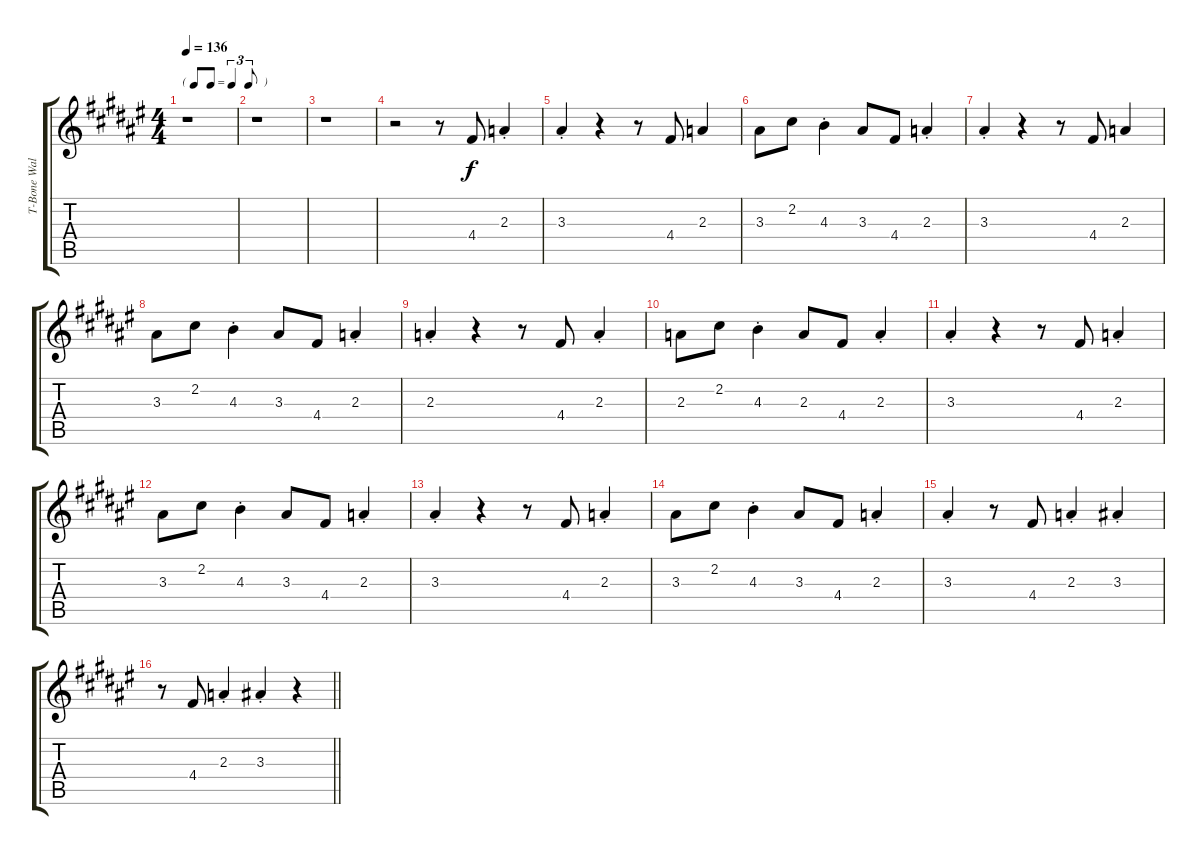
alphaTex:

\track ("T-Bone Walker - Electric Guitar" "T-Bone Wal") {instrument electricguitarjazz}
\staff {score tabs}
\tuning (E4 B3 G3 D3 A2 E2) {hide}
\ts (4 4)
\tf triplet8th
\tempo 136
\clef g2
\ks f#
r.1{dy f instrument electricguitarjazz} |
r.1 |
r.1 |
\ks d#minor
r.2 r.8 4.4.8 2.3{st}.4 |
3.3{st}.4 r.4 r.8 4.4.8 2.3.4 |
\ks f#
3.3.8 2.2.8 4.3{st}.4 3.3.8 4.4.8 2.3{st}.4 |
\ks d#minor
3.3{st}.4 r.4 r.8 4.4.8 2.3.4 |
3.3.8 2.2.8 4.3{st}.4 3.3.8 4.4.8 2.3{st}.4 |
\ks f#
2.3{st}.4 r.4 r.8 4.4.8 2.3{st}.4 |
\ks d#minor
2.3.8 2.2.8 4.3{st}.4 2.3.8 4.4.8 2.3{st}.4 |
3.3{st}.4 r.4 r.8 4.4.8 2.3{st}.4 |
\ks f#
3.3.8 2.2.8 4.3{st}.4 3.3.8 4.4.8 2.3{st}.4 |
\ks d#minor
3.3{st}.4 r.4 r.8 4.4.8 2.3{st}.4 |
3.3.8 2.2.8 4.3{st}.4 3.3.8 4.4.8 2.3{st}.4 |
3.3{st}.4 r.8 4.4.8 2.3{st}.4 3.3{st}.4 |
\barLineRight lightlight
\ks f#
r.8 4.4.8 2.3{st}.4 3.3{st}.4 r.4
